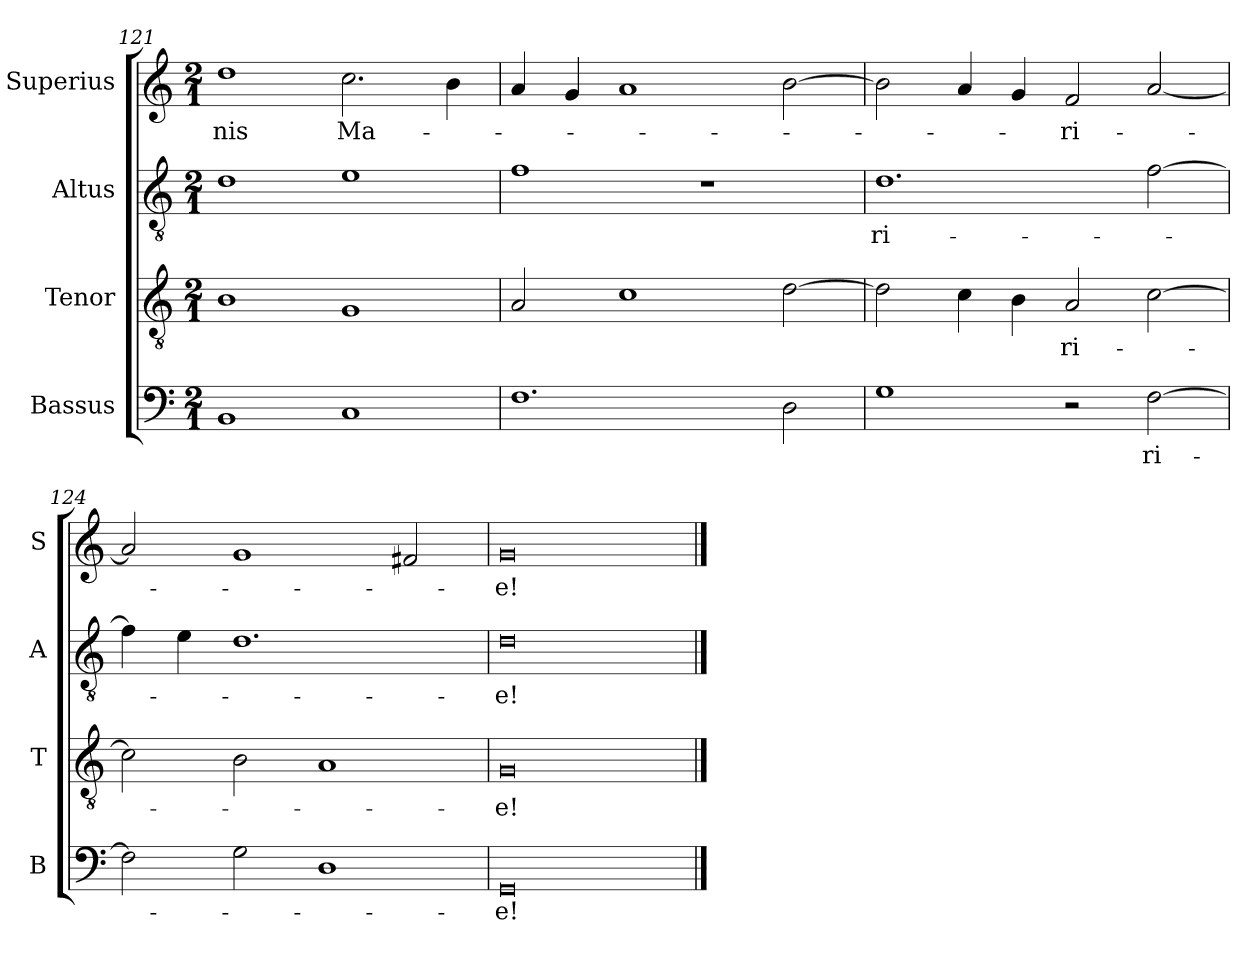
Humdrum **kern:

**kern	**text	**kern	**text	**kern	**text	**kern	**text
*part4	*part4	*part3	*part3	*part2	*part2	*part1	*part1
*staff4	*staff4	*staff3	*staff3	*staff2	*staff2	*staff1	*staff1
*I"Bassus	*	*I"Tenor	*	*I"Altus	*	*I"Superius	*
*I'B	*	*I'T	*	*I'A	*	*I'S	*
*clefF4	*	*clefGv2	*	*clefGv2	*	*clefG2	*
*k[]	*	*k[]	*	*k[]	*	*k[]	*
*M2/1	*	*M2/1	*	*M2/1	*	*M2/1	*
=121	=121	=121	=121	=121	=121	=121	=121
1BB	.	1B	.	1d	.	1dd	-nis
1C	.	1G	.	1e	.	2.cc	Ma-
.	.	.	.	.	.	4b	.
=122	=122	=122	=122	=122	=122	=122	=122
1.F	.	2A	.	1f	.	4a	.
.	.	.	.	.	.	4g	.
.	.	1c	.	.	.	1a	.
.	.	.	.	1r	.	.	.
2D	.	[2d	.	.	.	[2b	.
=123	=123	=123	=123	=123	=123	=123	=123
1G	.	2d]	.	1.d	-ri-	2b]	.
.	.	4c	.	.	.	4a	.
.	.	4B	.	.	.	4g	.
2r	.	2A	-ri-	.	.	2f	-ri-
[2F	-ri-	[2c	.	[2f	.	[2a	.
=124	=124	=124	=124	=124	=124	=124	=124
2F]	.	2c]	.	4f]	.	2a]	.
.	.	.	.	4e	.	.	.
2G	.	2B	.	1.d	.	1g	.
1D	.	1A	.	.	.	.	.
.	.	.	.	.	.	2f#X	.
=125	=125	=125	=125	=125	=125	=125	=125
0GG	-e!	0G	-e!	0d	-e!	0g	-e!
==	==	==	==	==	==	==	==
*-	*-	*-	*-	*-	*-	*-	*-
